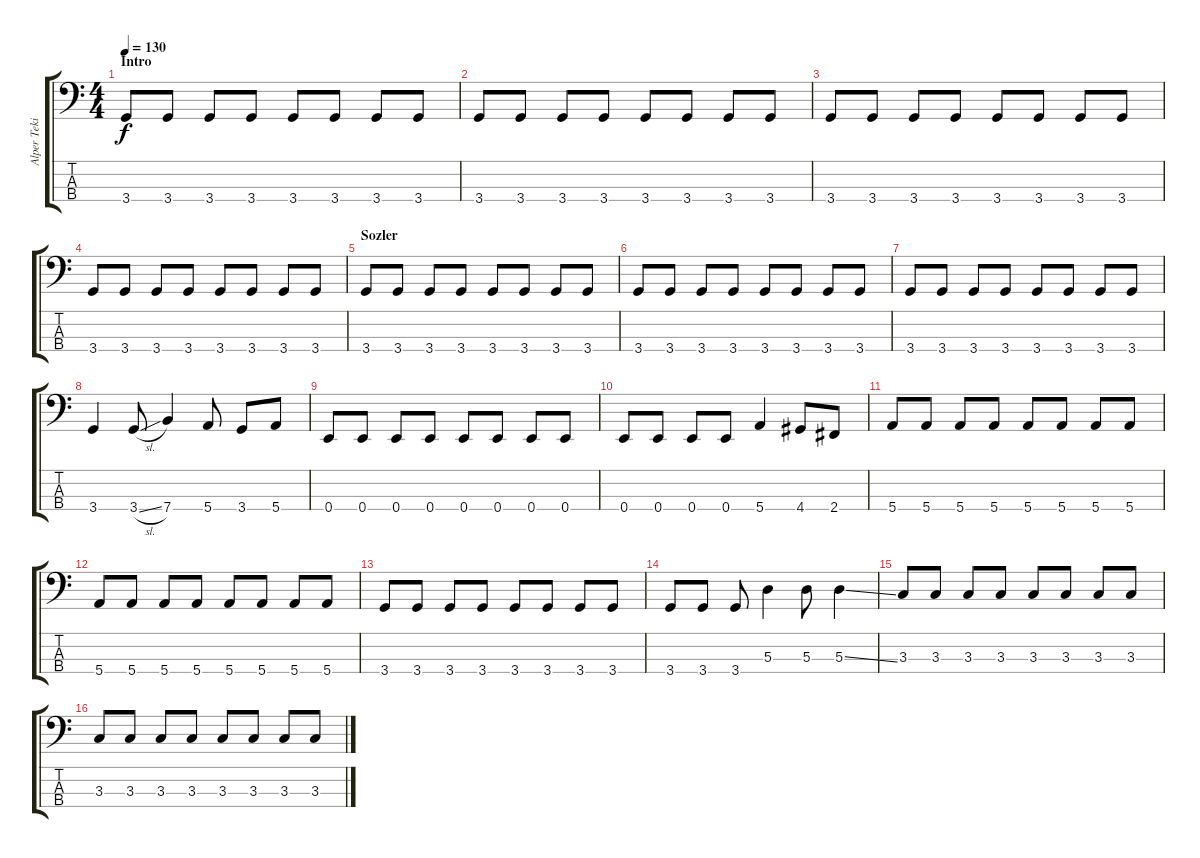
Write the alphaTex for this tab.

\track ("Alper Tekin" "Alper Teki") {instrument electricbassfinger}
\staff {score tabs}
\tuning (G2 D2 A1 E1) {hide}
\ts (4 4)
\section ("" "Intro")
\tempo 130
\clef f4
\ks c
3.4.8{dy f instrument electricbassfinger} 3.4.8 3.4.8 3.4.8 3.4.8 3.4.8 3.4.8 3.4.8 |
3.4.8 3.4.8 3.4.8 3.4.8 3.4.8 3.4.8 3.4.8 3.4.8 |
3.4.8 3.4.8 3.4.8 3.4.8 3.4.8 3.4.8 3.4.8 3.4.8 |
3.4.8 3.4.8 3.4.8 3.4.8 3.4.8 3.4.8 3.4.8 3.4.8 |
\section ("" "Sozler")
3.4.8 3.4.8 3.4.8 3.4.8 3.4.8 3.4.8 3.4.8 3.4.8 |
3.4.8 3.4.8 3.4.8 3.4.8 3.4.8 3.4.8 3.4.8 3.4.8 |
3.4.8 3.4.8 3.4.8 3.4.8 3.4.8 3.4.8 3.4.8 3.4.8 |
3.4.4 3.4{sl}.8 7.4.4 5.4.8 3.4.8 5.4.8 |
0.4.8 0.4.8 0.4.8 0.4.8 0.4.8 0.4.8 0.4.8 0.4.8 |
0.4.8 0.4.8 0.4.8 0.4.8 5.4.4 4.4.8 2.4.8 |
5.4.8 5.4.8 5.4.8 5.4.8 5.4.8 5.4.8 5.4.8 5.4.8 |
5.4.8 5.4.8 5.4.8 5.4.8 5.4.8 5.4.8 5.4.8 5.4.8 |
3.4.8 3.4.8 3.4.8 3.4.8 3.4.8 3.4.8 3.4.8 3.4.8 |
3.4.8 3.4.8 3.4.8 5.3.4 5.3.8 5.3{ss}.4 |
3.3.8 3.3.8 3.3.8 3.3.8 3.3.8 3.3.8 3.3.8 3.3.8 |
3.3.8 3.3.8 3.3.8 3.3.8 3.3.8 3.3.8 3.3.8 3.3.8
